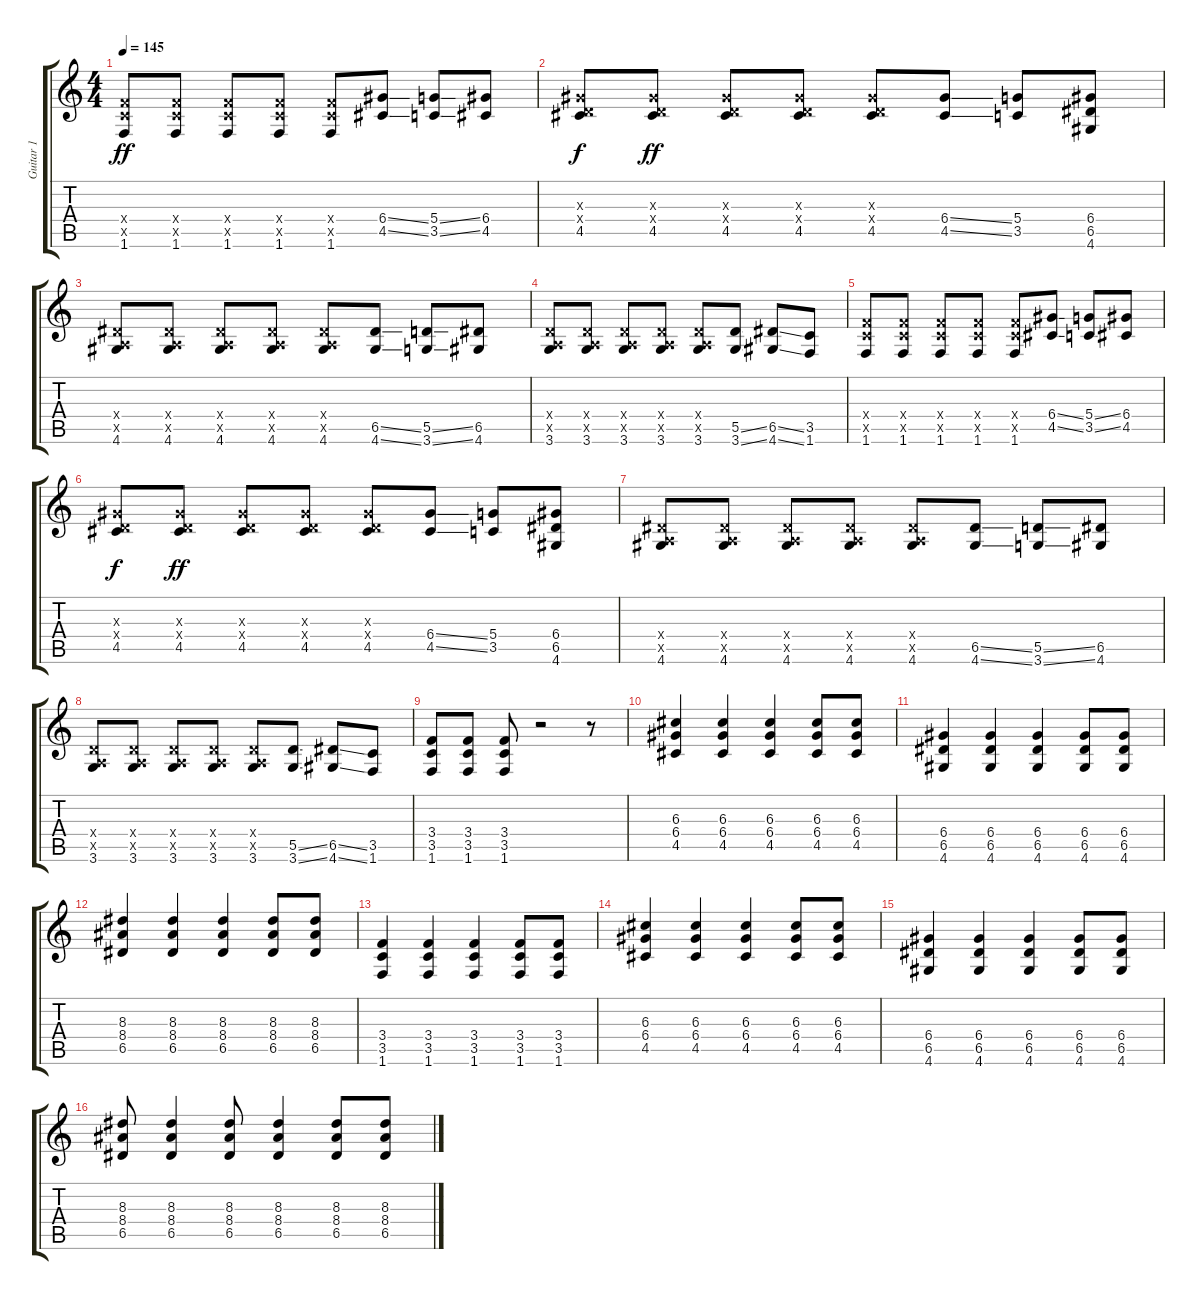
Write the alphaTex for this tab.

\track ("Guitar 1" "Guitar 1") {instrument distortionguitar}
\staff {score tabs}
\tuning (E4 B3 G3 D3 A2 E2) {hide}
\ts (4 4)
\tempo 145
\clef g2
\ks c
(3.4{x} 3.5{x} 1.6).8{dy ff} (3.4{x} 3.5{x} 1.6).8 (3.4{x} 3.5{x} 1.6).8 (3.4{x} 3.5{x} 1.6).8 (3.4{x} 3.5{x} 1.6).8 (6.4{ss} 4.5{ss}).8 (5.4{ss} 3.5{ss}).8 (6.4 4.5).8 |
(1.3{x} 0.4{x} 4.5).8{dy f} (1.3{x} 0.4{x} 4.5).8{dy ff} (1.3{x} 0.4{x} 4.5).8 (1.3{x} 0.4{x} 4.5).8 (1.3{x} 0.4{x} 4.5).8 (6.4{ss} 4.5{ss}).8 (5.4 3.5).8 (6.4 6.5 4.6).8 |
(1.4{x} 0.5{x} 4.6).8 (1.4{x} 0.5{x} 4.6).8 (1.4{x} 0.5{x} 4.6).8 (1.4{x} 0.5{x} 4.6).8 (1.4{x} 0.5{x} 4.6).8 (6.5{ss} 4.6{ss}).8 (5.5{ss} 3.6{ss}).8 (6.5 4.6).8 |
(0.4{x} 0.5{x} 3.6).8 (0.4{x} 0.5{x} 3.6).8 (0.4{x} 0.5{x} 3.6).8 (0.4{x} 0.5{x} 3.6).8 (0.4{x} 0.5{x} 3.6).8 (5.5{ss} 3.6{ss}).8 (6.5{ss} 4.6{ss}).8 (3.5 1.6).8 |
(3.4{x} 3.5{x} 1.6).8 (3.4{x} 3.5{x} 1.6).8 (3.4{x} 3.5{x} 1.6).8 (3.4{x} 3.5{x} 1.6).8 (3.4{x} 3.5{x} 1.6).8 (6.4{ss} 4.5{ss}).8 (5.4{ss} 3.5{ss}).8 (6.4 4.5).8 |
(1.3{x} 0.4{x} 4.5).8{dy f} (1.3{x} 0.4{x} 4.5).8{dy ff} (1.3{x} 0.4{x} 4.5).8 (1.3{x} 0.4{x} 4.5).8 (1.3{x} 0.4{x} 4.5).8 (6.4{ss} 4.5{ss}).8 (5.4 3.5).8 (6.4 6.5 4.6).8 |
(1.4{x} 0.5{x} 4.6).8 (1.4{x} 0.5{x} 4.6).8 (1.4{x} 0.5{x} 4.6).8 (1.4{x} 0.5{x} 4.6).8 (1.4{x} 0.5{x} 4.6).8 (6.5{ss} 4.6{ss}).8 (5.5{ss} 3.6{ss}).8 (6.5 4.6).8 |
(0.4{x} 0.5{x} 3.6).8 (0.4{x} 0.5{x} 3.6).8 (0.4{x} 0.5{x} 3.6).8 (0.4{x} 0.5{x} 3.6).8 (0.4{x} 0.5{x} 3.6).8 (5.5{ss} 3.6{ss}).8 (6.5{ss} 4.6{ss}).8 (3.5 1.6).8 |
(3.4 3.5 1.6).8 (3.4 3.5 1.6).8 (3.4 3.5 1.6).8 r.2 r.8 |
(6.3 6.4 4.5).4 (6.3 6.4 4.5).4 (6.3 6.4 4.5).4 (6.3 6.4 4.5).8 (6.3 6.4 4.5).8 |
(6.4 6.5 4.6).4 (6.4 6.5 4.6).4 (6.4 6.5 4.6).4 (6.4 6.5 4.6).8 (6.4 6.5 4.6).8 |
(8.3 8.4 6.5).4 (8.3 8.4 6.5).4 (8.3 8.4 6.5).4 (8.3 8.4 6.5).8 (8.3 8.4 6.5).8 |
(3.4 3.5 1.6).4 (3.4 3.5 1.6).4 (3.4 3.5 1.6).4 (3.4 3.5 1.6).8 (3.4 3.5 1.6).8 |
(6.3 6.4 4.5).4 (6.3 6.4 4.5).4 (6.3 6.4 4.5).4 (6.3 6.4 4.5).8 (6.3 6.4 4.5).8 |
(6.4 6.5 4.6).4 (6.4 6.5 4.6).4 (6.4 6.5 4.6).4 (6.4 6.5 4.6).8 (6.4 6.5 4.6).8 |
(8.3 8.4 6.5).8 (8.3 8.4 6.5).4 (8.3 8.4 6.5).8 (8.3 8.4 6.5).4 (8.3 8.4 6.5).8 (8.3 8.4 6.5).8
